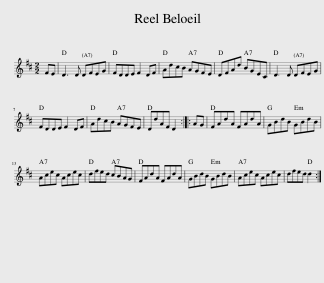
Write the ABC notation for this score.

X:1
L:1/8
M:2/2
I:linebreak $
K:D
V:1 treble
V:1
 FE | D3 D DFEG | FDDE F2 DF | AdcB AGFE | DFAd BGEC | %5
 D3 D DFEG |$ FDDE F2 DF | AdcB AGFE | DdAF D2 :: AG | %10
 FAdA FAdA | GBdB GBdB |$ Acec Acec | dfed cBAG | FAdA FAdA | %15
 GBdB GBdB | Acec Acec | dfed d2 :| %18
